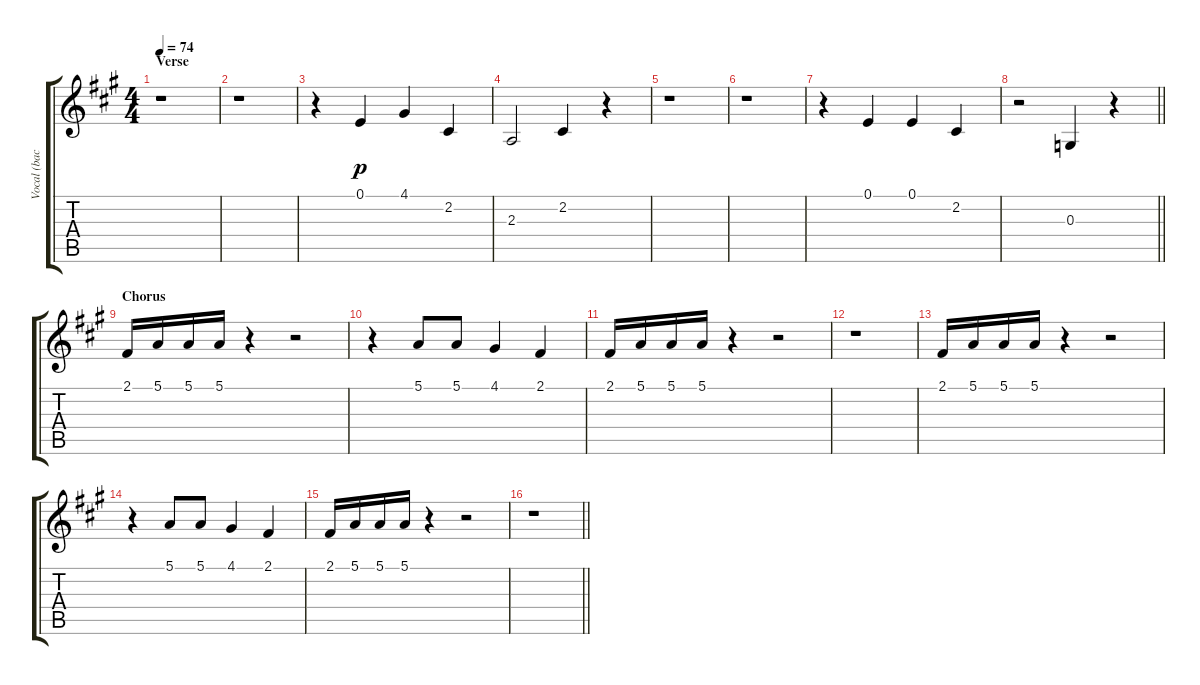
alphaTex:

\track ("Vocal (backup)" "Vocal (bac") {instrument rockorgan}
\staff {score tabs}
\tuning (E4 B3 G3 D3 A2 E2) {hide}
\ts (4 4)
\section ("" "Verse")
\tempo 74
\clef g2
\ks a
r.1{dy p} |
r.1 |
r.4 0.1.4 4.1.4 2.2.4 |
2.3.2 2.2.4 r.4 |
r.1 |
r.1 |
r.4 0.1.4 0.1.4 2.2.4 |
\barLineRight lightlight
r.2 0.3.4 r.4 |
\section ("" "Chorus")
2.1.16 5.1.16 5.1.16 5.1.16 r.4 r.2 |
r.4 5.1.8 5.1.8 4.1.4 2.1.4 |
2.1.16 5.1.16 5.1.16 5.1.16 r.4 r.2 |
r.1 |
2.1.16 5.1.16 5.1.16 5.1.16 r.4 r.2 |
r.4 5.1.8 5.1.8 4.1.4 2.1.4 |
2.1.16 5.1.16 5.1.16 5.1.16 r.4 r.2 |
\barLineRight lightlight
r.1
